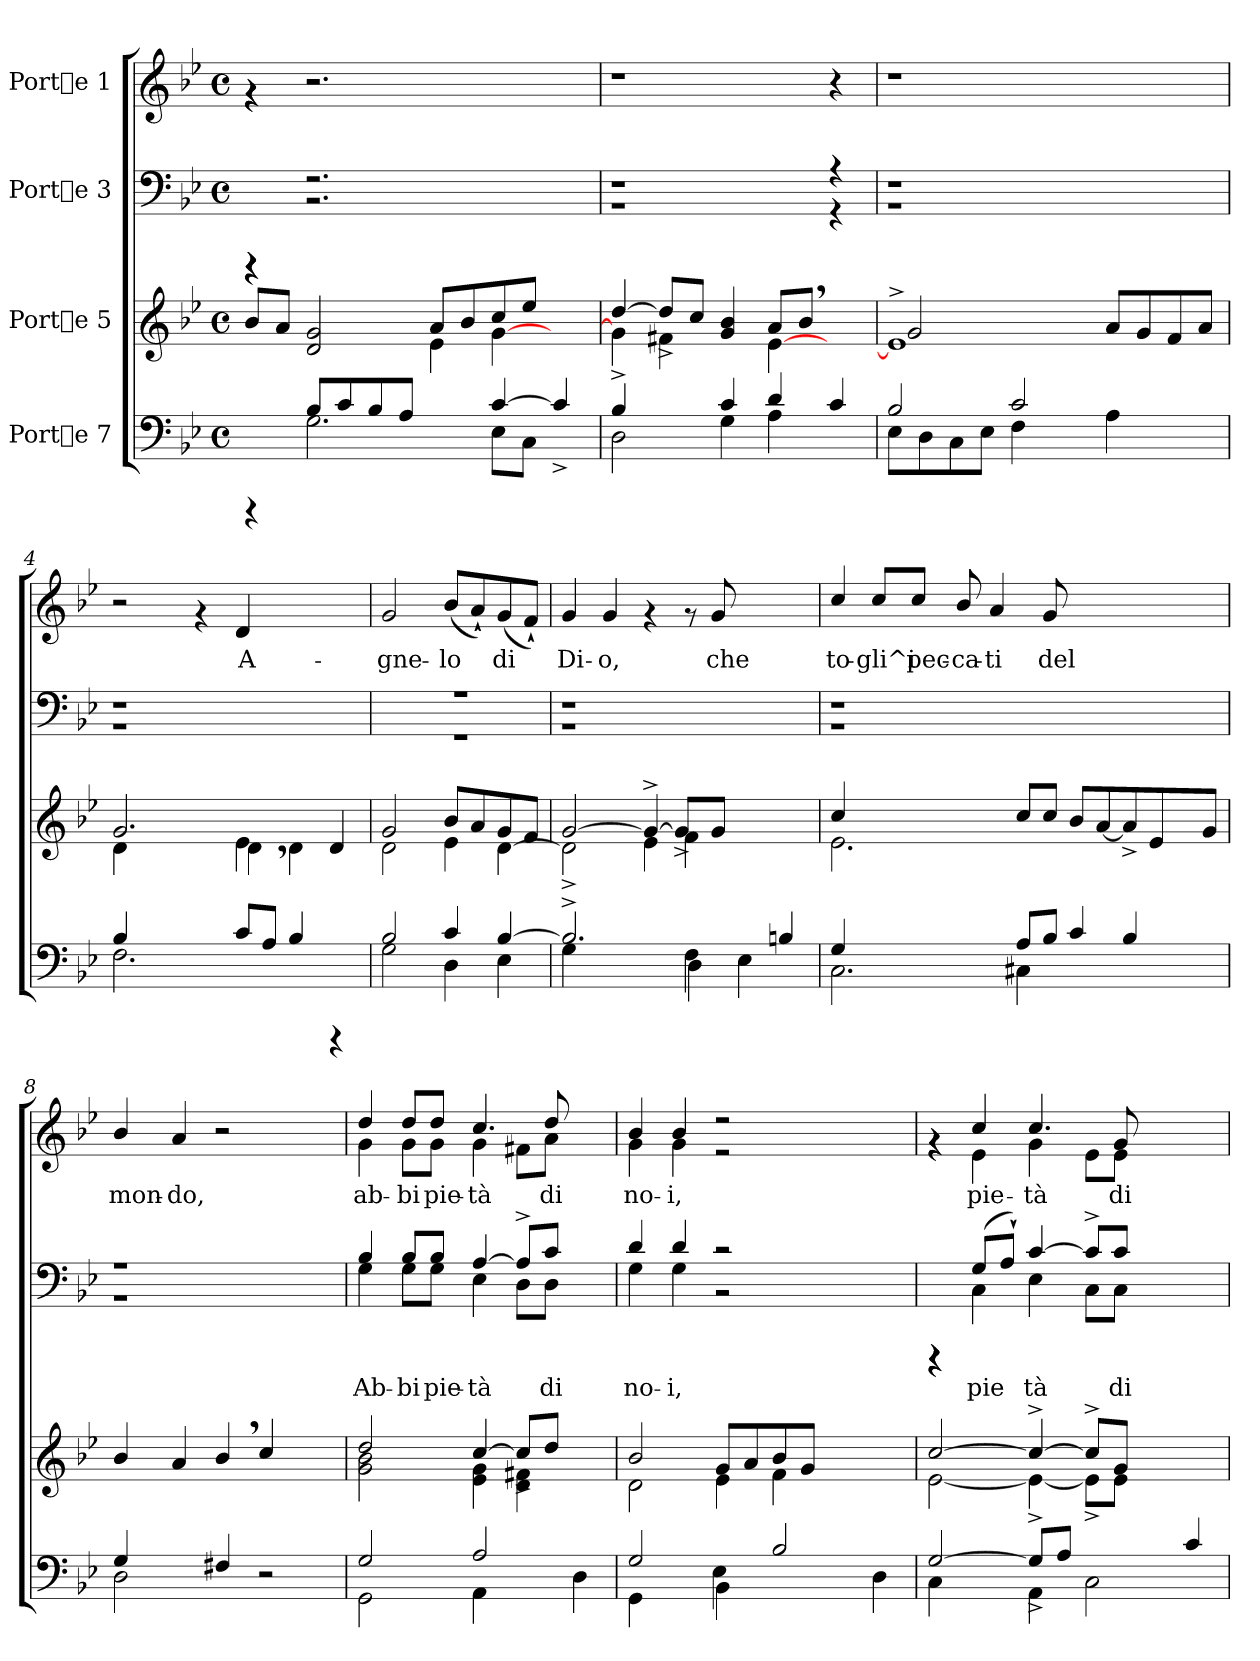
**kern	**kern	**kern	**text	**kern	**text
*part4	*part3	*part2	*part2	*part1	*part1
*staff4	*staff3	*staff2	*staff2	*staff1	*staff1
*I"Porte 7	*I"Porte 5	*I"Porte 3	*	*I"Porte 1	*
!!LO:PB:g=z
*stria5	*stria5	*stria5	*	*stria5	*
*clefF4	*clefG2	*clefF4	*	*clefG2	*
*k[b-e-]	*k[b-e-]	*k[b-e-]	*	*k[b-e-]	*
*B-:	*B-:	*B-:	*	*B-:	*
*M4/4	*M4/4	*M4/4	*	*M4/4	*
*met(c)	*met(c)	*met(c)	*	*met(c)	*
*MM95	*MM95	*MM95	*	*MM95	*
=1	=1	=1	=1	=1	=1
*^	*^	*^	*	*^	*
4rCCC	4ryy	8b-/L	2.ryy	4rCCC	4rCCC	.	4rf	4rf	.
.	.	8a/J	.	.	.	.	.	.	.
2.G\	8B-/L	2g/ 2d/	.	2.r	2.r	.	2.r	2ryy	.
.	8c/	.	.	.	.	.	.	.	.
.	8B-/	.	.	.	.	.	.	.	.
.	8A/J	.	.	.	.	.	.	.	.
.	4ryy	4e-\	8a/L	.	.	.	.	2.ryy	.
.	.	.	8b-/	.	.	.	.	.	.
[<4c/	8E-\L	[>4g\	8cc/	2ryy	2ryy	.	2ryy	.	.
.	8C\J	.	8ee-/J	.	.	.	.	.	.
4c^</]	4ryy	4ryy	4ryy	.	.	.	.	.	.
*	*	*	*	*	*	*	*v	*v	*
=2	=2	=2	=2	=2	=2	=2	=2	=2
2D\	4B-/	[<4dd/	4g^>\]	1r	1r	.	1r	.
.	4ryy	4f#X\	8dd^</L]	.	.	.	.	.
.	.	.	8cc/J	.	.	.	.	.
4c/	4G\	4b-/ 4g/	4ryy	.	.	.	.	.
4d/	4A\	[>4e-,>\	8a/L	.	.	.	.	.
.	.	.	8b-/J	.	.	.	.	.
4c/	4ryy	4ryy	4ryy	4r	4r	.	4r	.
=3	=3	=3	=3	=3	=3	=3	=3	=3
2B-/	8E-\L	1e-^>]	2g/	1r	1r	.	1r	.
.	8D\	.	.	.	.	.	.	.
.	8C\	.	.	.	.	.	.	.
.	8E-\J	.	.	.	.	.	.	.
2c/	4F\	.	1ryy	.	.	.	.	.
.	4ryy	.	.	.	.	.	.	.
4A\	2ryy	8a/L	.	2ryy	2ryy	.	2ryy	.
.	.	8g/	.	.	.	.	.	.
4ryy	.	8f/	.	.	.	.	.	.
.	.	8a/J	.	.	.	.	.	.
=4	=4	=4	=4	=4	=4	=4	=4	=4
2.F\	4B-/	2.g/	4d\	1r	1r	.	2r	.
.	1ryy	.	2ryy	.	.	.	.	.
.	.	.	.	.	.	.	4rf	.
!	!	!	!	!	!	!	!	!LO:LY:b
8c/L	.	4e-\	4d,>\	.	.	.	4d/	A-
8A/J	.	.	.	.	.	.	.	.
4B-/	.	4d\	2ryy	2ryy	2ryy	.	2ryy	.
4rCCC	4ryy	4d/	.	.	.	.	.	.
!!LO:LB:g=z
=5	=5	=5	=5	=5	=5	=5	=5	=5
!	!	!	!	!	!	!	!	!LO:LY:b
2B-/	2G\	2g/	2d\	1r	1r	.	2g/	-gne-
!	!	!	!	!	!	!	!	!LO:LY:b
4c/	4D\	4e-\	8b-/L	.	.	.	(>8b-/L	-lo
!	!	!	!	!	!	!	!	!LO:LY:b
.	.	.	8a/	.	.	.	8a`</)	.
!	!	!	!	!	!	!	!	!LO:LY:b
[<4B-/	4E-\	[>4d\	8g/	.	.	.	(>8g/	di
!	!	!	!	!	!	!	!	!LO:LY:b
.	.	.	8f/J	.	.	.	8f`</J)	.
=6	=6	=6	=6	=6	=6	=6	=6	=6
!	!	!	!	!	!	!	!	!LO:LY:b
2.B-^</]	4G\	[<2g/	2d^>\]	1r	1r	.	4g/	Di-
!	!	!	!	!	!	!	!	!LO:LY:b
.	2ryy	.	.	.	.	.	4g/	-o,
.	.	4g^</_<	4e-\	.	.	.	4rf	.
4F\	4D\	4f\	8g^</L]	.	.	.	8rf	.
!	!	!	!	!	!	!	!	!LO:LY:b
.	.	.	8g/J	.	.	.	8g/	che
4E-\	2ryy	2ryy	2ryy	2ryy	2ryy	.	2ryy	.
4Bn/	.	.	.	.	.	.	.	.
=7	=7	=7	=7	=7	=7	=7	=7	=7
!	!	!	!	!	!	!	!	!LO:LY:b
2.C\	4G/	2.e-\	4cc/	1r	1r	.	4cc/	to-
!	!	!	!	!	!	!	!	!LO:LY:b
.	2ryy	.	1.ryy	.	.	.	8cc/L	-gli^i
!	!	!	!	!	!	!	!	!LO:LY:b
.	.	.	.	.	.	.	8cc/J	pec-
!	!	!	!	!	!	!	!	!LO:LY:b
.	.	.	.	.	.	.	8b-/	-ca-
!	!	!	!	!	!	!	!	!LO:LY:b
.	.	.	.	.	.	.	4a/	-ti
8A/L	4C#X\	8cc/L	.	.	.	.	.	.
!	!	!	!	!	!	!	!	!LO:LY:b
8B-/J	.	8cc/J	.	.	.	.	8g/	del
4c/	4ryy	8b-/L	.	2.ryy	2.ryy	.	2.ryy	.
.	.	[<8a/	.	.	.	.	.	.
4B-/	2ryy	8a^</]	.	.	.	.	.	.
.	.	4e-\	.	.	.	.	.	.
4ryy	.	.	.	.	.	.	.	.
.	.	8g/J	.	.	.	.	.	.
*	*	*v	*v	*	*	*	*	*
=8	=8	=8	=8	=8	=8	=8	=8
!	!	!	!	!	!	!	!LO:LY:b
2D\	4G/	4b-/	1r	1r	.	4b-/	mon-
!	!	!	!	!	!	!	!LO:LY:b
.	1ryy	4a/	.	.	.	4a/	-do,
4F#X/	.	4b-,</	.	.	.	2r	.
2r	.	4cc/	.	.	.	.	.
.	.	4ryy	4ryy	4ryy	.	4ryy	.
=9	=9	=9	=9	=9	=9	=9	=9
*	*	*^	*	*	*	*	*
!	!	!	!	!	!	!LO:LY:b	!	!LO:LY:b
*	*	*	*	*	*	*	*^	*
2G/	2GG\	2dd/	2b-\ 2g\	4B-/	4G\	Ab-	4dd/	4g\	ab-
!	!	!	!	!	!	!LO:LY:b	!	!	!LO:LY:b
.	.	.	.	8B-/L	8G\L	-bi	8dd/L	8g\L	-bi
!	!	!	!	!	!	!LO:LY:b	!	!	!LO:LY:b
.	.	.	.	8B-/J	8G\J	pie-	8dd/J	8g\J	pie-
!	!	!	!	!	!	!LO:LY:b	!	!	!LO:LY:b
2A/	4AA\	[<4cc/	4g\ 4e-\	[<4A/	4E-\	-tà	4.cc/	4g\	-tà
!	!	!	!	!	!	!LO:LY:b	!	!	!
.	2ryy	4f#X\ 4d\	8cc^</L]	8A^</L]	8D\L	.	.	8f#X\L	.
!	!	!	!	!	!	!LO:LY:b	!	!	!LO:LY:b
.	.	.	8dd/J	8c/J	8D\J	di	8dd/	8a\J	di
4D\	.	4ryy	4ryy	4ryy	4ryy	.	4ryy	4ryy	.
!!LO:LB:g=z	!!
=10	=10	=10	=10	=10	=10	=10	=10	=10	=10
!	!	!	!	!	!	!LO:LY:b	!	!	!LO:LY:b
2G/	4GG\	2b-/	2d\	4d/	4G\	no-	4b-/	4g\	no-
!	!	!	!	!	!	!LO:LY:b	!	!	!LO:LY:b
.	4ryy	.	.	4d/	4G\	-i,	4b-/	4g\	-i,
4BB-\	4E-\	4e-\	8g/L	2r	2r	.	2r	2r	.
.	.	.	8a/	.	.	.	.	.	.
2B-/	2.ryy	4f\	8b-/	.	.	.	.	.	.
.	.	.	8g/J	.	.	.	.	.	.
.	.	2ryy	2ryy	2ryy	2ryy	.	2ryy	2ryy	.
4D\	.	.	.	.	.	.	.	.	.
=11	=11	=11	=11	=11	=11	=11	=11	=11	=11
[<2G/	4C\	[<2cc/	[>2e-\	4rCCC	4rCCC	.	4rf	4rf	.
!	!	!	!	!	!	!LO:LY:b	!	!	!LO:LY:b
.	4ryy	.	.	(>8G/L	4C\	pie-	4cc/	4e-\	pie-
!	!	!	!	!	!	!LO:LY:b	!	!	!
.	.	.	.	8A`</J)	.	-	.	.	.
!	!	!	!	!	!	!LO:LY:b	!	!	!LO:LY:b
4AA\	8G^</L]	4cc^</_<	4e-^>\_>	[<4c/	4E-\	tà	4.cc/	4g\	-tà
.	8A/J	.	.	.	.	.	.	.	.
!	!	!	!	!	!	!LO:LY:b	!	!	!
2C\	2.ryy	8cc^</L]	8e-^>\L]	8c^</L]	8C\L	.	.	8e-\L	.
!	!	!	!	!	!	!LO:LY:b	!	!	!LO:LY:b
.	.	8g/J	8e-\J	8c/J	8C\J	di	8g/	8e-\J	di
.	.	2ryy	2ryy	2ryy	2ryy	.	2ryy	2ryy	.
4c/	.	.	.	.	.	.	.	.	.
*v	*v	*	*	*v	*v	*	*v	*v	*
*	*v	*v	*	*	*	*
=	=	=	=	=	=
*-	*-	*-	*-	*-	*-
